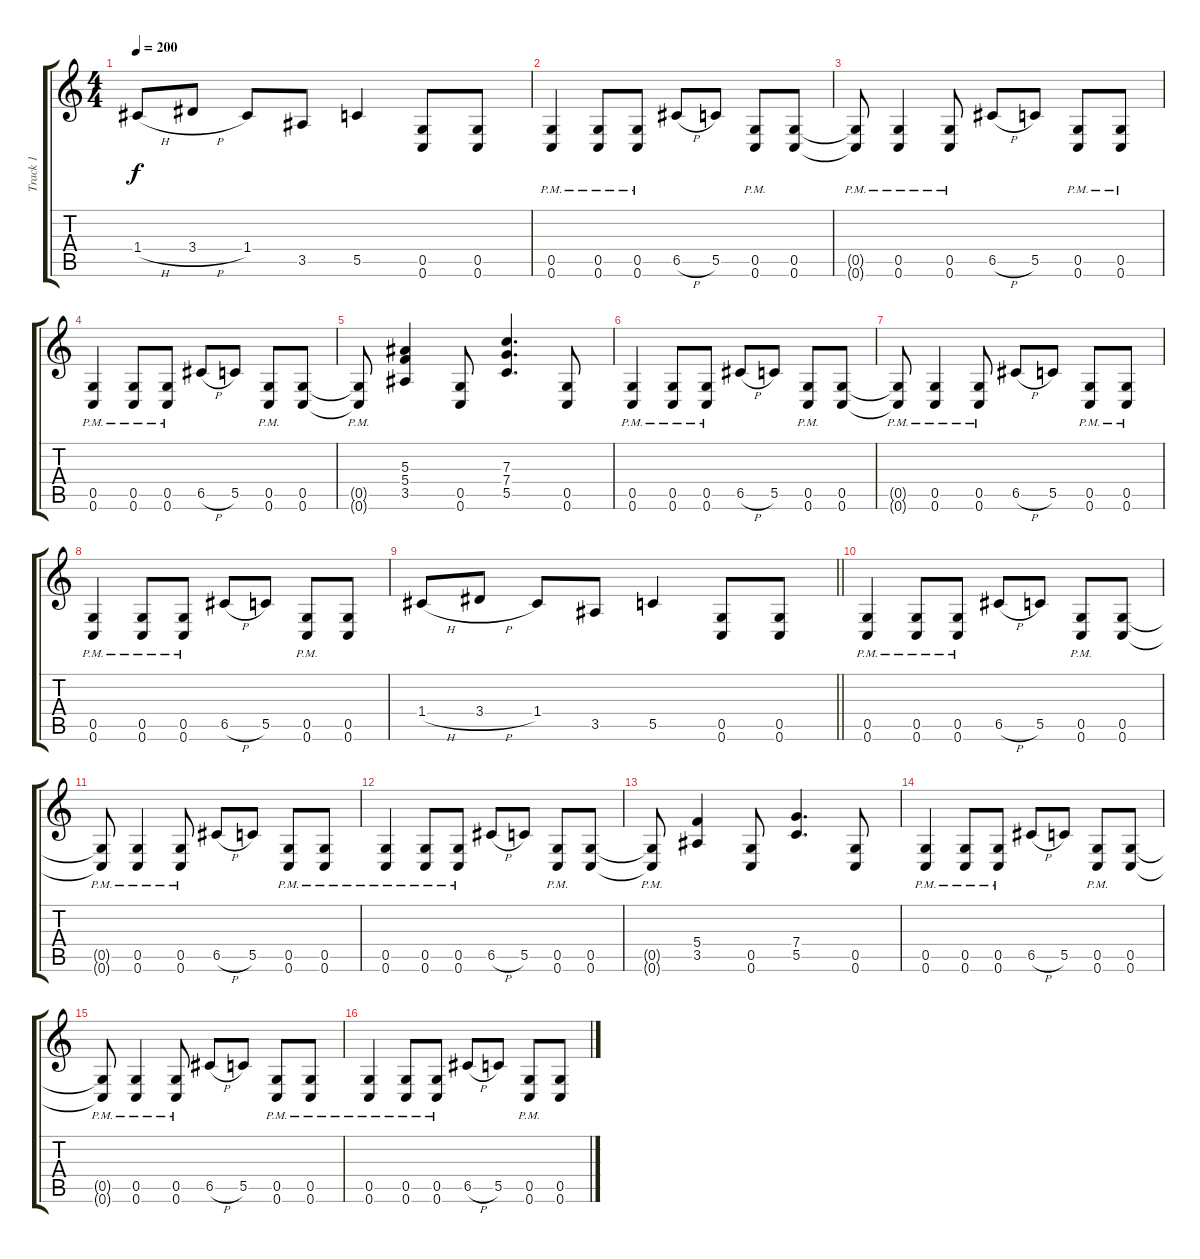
\track ("Track 1" "Track 1") {instrument distortionguitar}
\staff {score tabs}
\tuning (D4 A3 F3 C3 G2 C2) {hide}
\ts (4 4)
\tempo 200
\clef g2
\ks c
1.4{h}.8{dy f} 3.4{h}.8 1.4.8 3.5.8 5.5.4 (0.5 0.6).8 (0.5 0.6).8 |
(0.5{pm} 0.6{pm}).4 (0.5{pm} 0.6{pm}).8 (0.5{pm} 0.6{pm}).8 6.5{h}.8 5.5.8 (0.5{pm} 0.6{pm}).8 (0.5 0.6).8 |
(0.5{pm t} 0.6{pm t}).8 (0.5{pm} 0.6{pm}).4 (0.5{pm} 0.6{pm}).8 6.5{h}.8 5.5.8 (0.5{pm} 0.6{pm}).8 (0.5{pm} 0.6{pm}).8 |
(0.5{pm} 0.6{pm}).4 (0.5{pm} 0.6{pm}).8 (0.5{pm} 0.6{pm}).8 6.5{h}.8 5.5.8 (0.5{pm} 0.6{pm}).8 (0.5 0.6).8 |
(0.5{pm t} 0.6{pm t}).8 (5.3 5.4 3.5).4 (0.5 0.6).8 (7.3 7.4 5.5).4{d} (0.5 0.6).8 |
(0.5{pm} 0.6{pm}).4 (0.5{pm} 0.6{pm}).8 (0.5{pm} 0.6{pm}).8 6.5{h}.8 5.5.8 (0.5{pm} 0.6{pm}).8 (0.5 0.6).8 |
(0.5{pm t} 0.6{pm t}).8 (0.5{pm} 0.6{pm}).4 (0.5{pm} 0.6{pm}).8 6.5{h}.8 5.5.8 (0.5{pm} 0.6{pm}).8 (0.5{pm} 0.6{pm}).8 |
(0.5{pm} 0.6{pm}).4 (0.5{pm} 0.6{pm}).8 (0.5{pm} 0.6{pm}).8 6.5{h}.8 5.5.8 (0.5{pm} 0.6{pm}).8 (0.5 0.6).8 |
\barLineRight lightlight
1.4{h}.8 3.4{h}.8 1.4.8 3.5.8 5.5.4 (0.5 0.6).8 (0.5 0.6).8 |
(0.5{pm} 0.6{pm}).4 (0.5{pm} 0.6{pm}).8 (0.5{pm} 0.6{pm}).8 6.5{h}.8 5.5.8 (0.5{pm} 0.6{pm}).8 (0.5 0.6).8 |
(0.5{pm t} 0.6{pm t}).8 (0.5{pm} 0.6{pm}).4 (0.5{pm} 0.6{pm}).8 6.5{h}.8 5.5.8 (0.5{pm} 0.6{pm}).8 (0.5{pm} 0.6{pm}).8 |
(0.5{pm} 0.6{pm}).4 (0.5{pm} 0.6{pm}).8 (0.5{pm} 0.6{pm}).8 6.5{h}.8 5.5.8 (0.5{pm} 0.6{pm}).8 (0.5 0.6).8 |
(0.5{pm t} 0.6{pm t}).8 (5.4 3.5).4 (0.5 0.6).8 (7.4 5.5).4{d} (0.5 0.6).8 |
(0.5{pm} 0.6{pm}).4 (0.5{pm} 0.6{pm}).8 (0.5{pm} 0.6{pm}).8 6.5{h}.8 5.5.8 (0.5{pm} 0.6{pm}).8 (0.5 0.6).8 |
(0.5{pm t} 0.6{pm t}).8 (0.5{pm} 0.6{pm}).4 (0.5{pm} 0.6{pm}).8 6.5{h}.8 5.5.8 (0.5{pm} 0.6{pm}).8 (0.5{pm} 0.6{pm}).8 |
(0.5{pm} 0.6{pm}).4 (0.5{pm} 0.6{pm}).8 (0.5{pm} 0.6{pm}).8 6.5{h}.8 5.5.8 (0.5{pm} 0.6{pm}).8 (0.5 0.6).8
